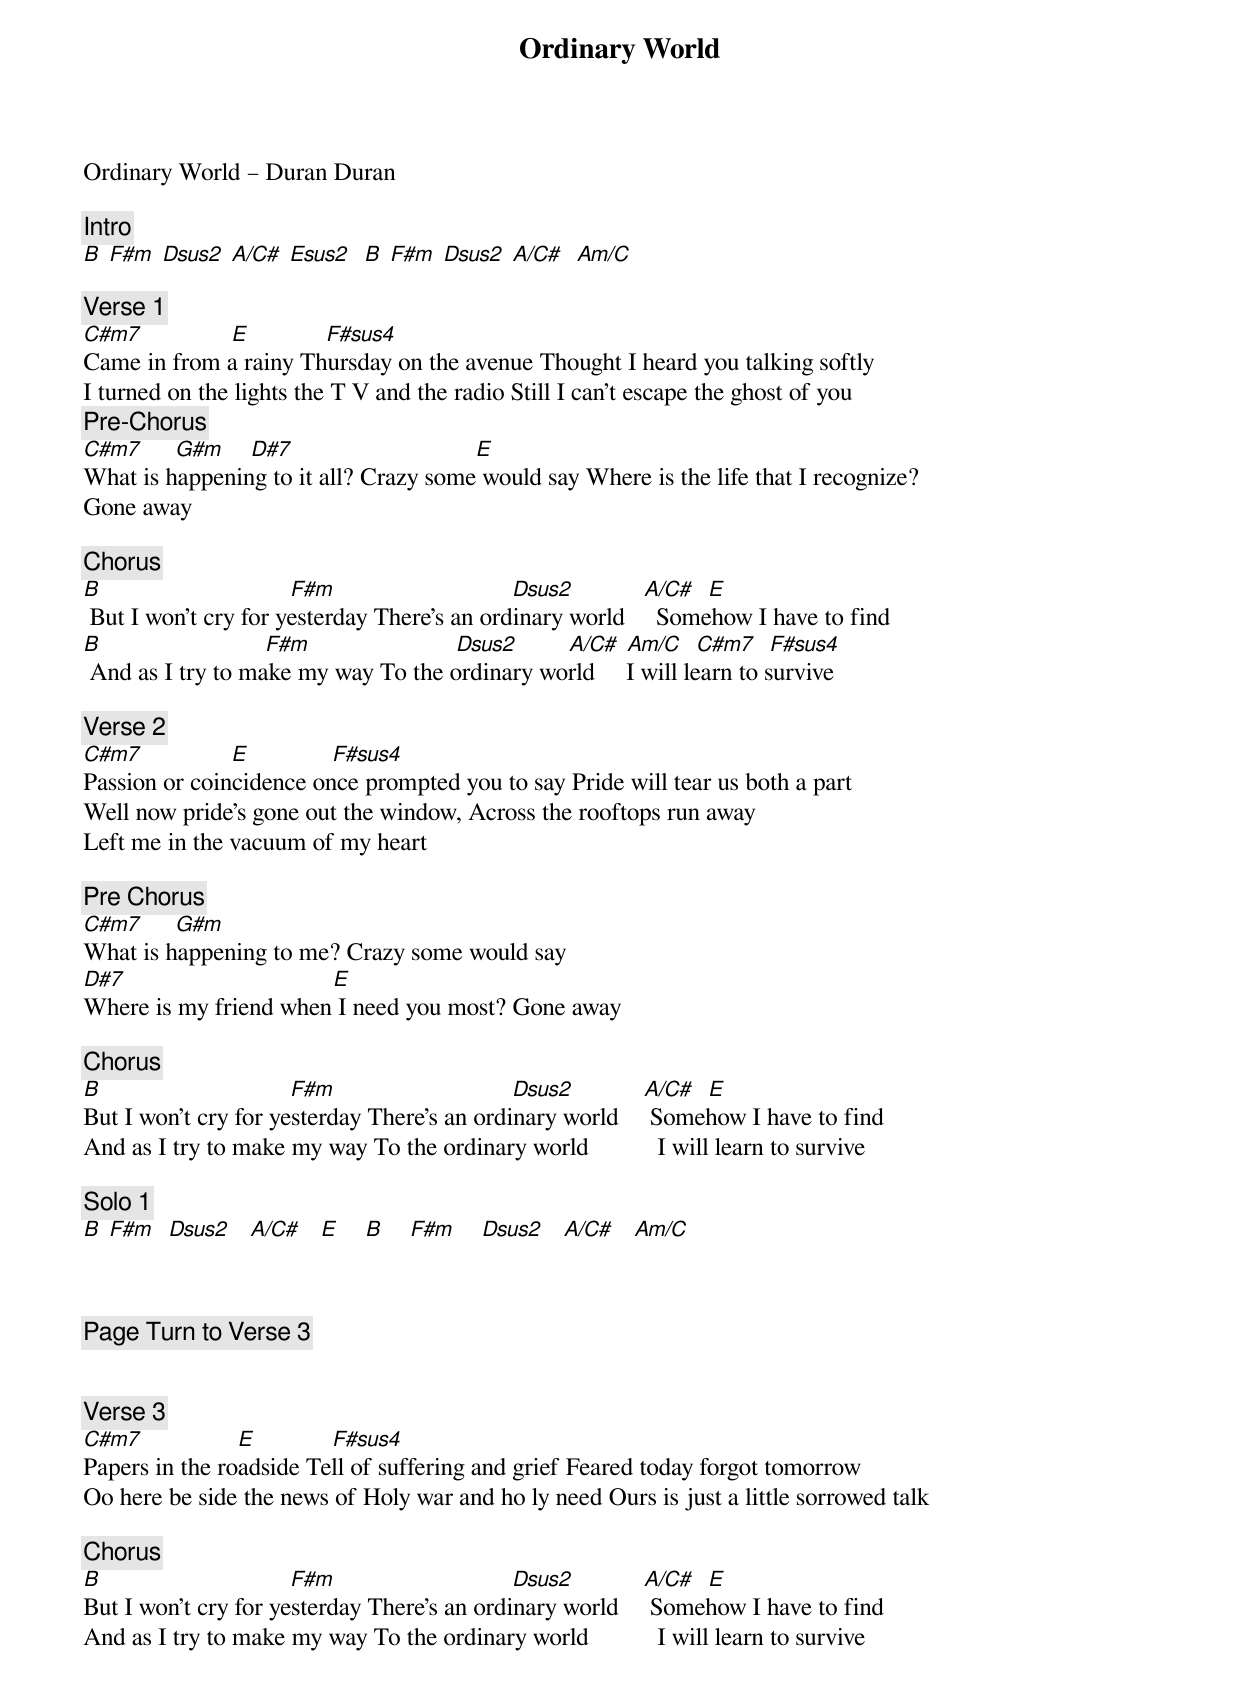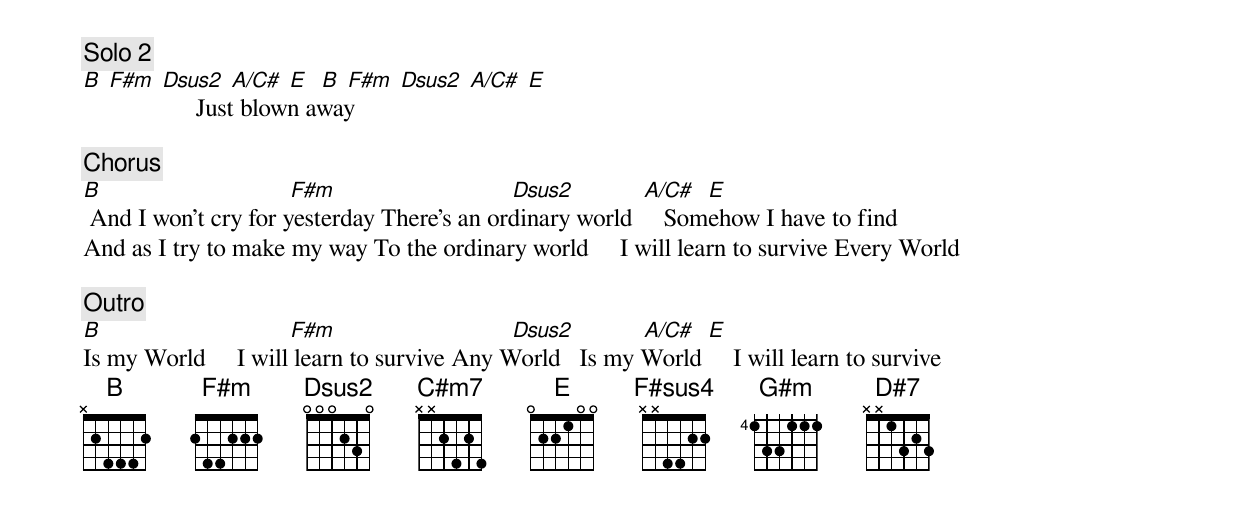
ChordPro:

{title: Ordinary World}
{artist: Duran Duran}
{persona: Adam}
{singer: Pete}
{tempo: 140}
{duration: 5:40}
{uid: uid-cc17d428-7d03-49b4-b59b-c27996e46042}
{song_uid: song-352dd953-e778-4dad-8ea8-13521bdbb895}



Ordinary World – Duran Duran

{comment: Intro}
[B] [F#m] [Dsus2] [A/C#] [Esus2]		[B] [F#m] [Dsus2] [A/C#]		[Am/C]

{comment: Verse 1}
[C#m7]			         		[E]            [F#sus4]
Came in from a rainy Thursday on the avenue	Thought I heard you talking softly
I turned on the lights the	T V and the radio	Still I can't escape the ghost of you
{comment: Pre-Chorus}
[C#m7]					[G#m]				[D#7]                           		[E]
What is happening to it all?	Crazy some would say	Where is the life that I recognize?
Gone away

{comment: Chorus}
[B]                             	[F#m]		                         	[Dsus2]         		[A/C#]		[E]
 But I won't cry for yesterday	There's an ordinary world     Somehow I have to find
[B]                        		[F#m]		                     [Dsus2]        [A/C#]	[Am/C]  [C#m7]  [F#sus4]
 And as I try to make my way	To the ordinary world     I will learn	to survive

{comment: Verse 2}
[C#m7]			         		[E]            	[F#sus4]
Passion or coincidence once prompted you to say	Pride will tear us both a part
Well now pride's gone out the window, Across the rooftops run away
Left me in the vacuum of my heart

{comment: Pre Chorus}
[C#m7]					[G#m]
What is happening to me? Crazy some would say
[D#7]                               		[E]
Where is my friend when I need you most?	Gone away

{comment: Chorus}
[B]                             	[F#m]		                         	[Dsus2]         		[A/C#]		[E]
But I won't cry for yesterday	There's an ordinary world     Somehow I have to find
And as I try to make my way	To the ordinary world     	     I will learn	to survive

{comment: Solo 1}
[B] [F#m]  [Dsus2]   [A/C#]   [E]   	[B]    [F#m]    [Dsus2]   [A/C#]   [Am/C]



{comment: Page Turn to Verse 3}


{comment: Verse 3}
[C#m7]			         			[E]            [F#sus4]
Papers in the roadside	Tell of suffering and grief	Feared today forgot tomorrow
Oo here be side the news of Holy war and ho ly need	Ours is just a little sorrowed talk

{comment: Chorus}
[B]                             	[F#m]		                         	[Dsus2]         		[A/C#]		[E]
But I won't cry for yesterday	There's an ordinary world     Somehow I have to find
And as I try to make my way	To the ordinary world     	     I will learn	to survive

{comment: Solo 2}
[B] [F#m] [Dsus2] [A/C#] [E]		[B] [F#m] [Dsus2] [A/C#] [E]
                  Just blown away

{comment: Chorus}
[B]                             	[F#m]		                         	[Dsus2]         		[A/C#]		[E]
 And I won't cry for yesterday	There's an ordinary world     Somehow I have to find
And as I try to make my way	To the ordinary world     I will learn to survive Every World

{comment: Outro}
[B]                             	[F#m]		                         	[Dsus2]         		[A/C#]		[E]
Is my World     I will learn to survive	Any World   Is my World     I will learn to survive
